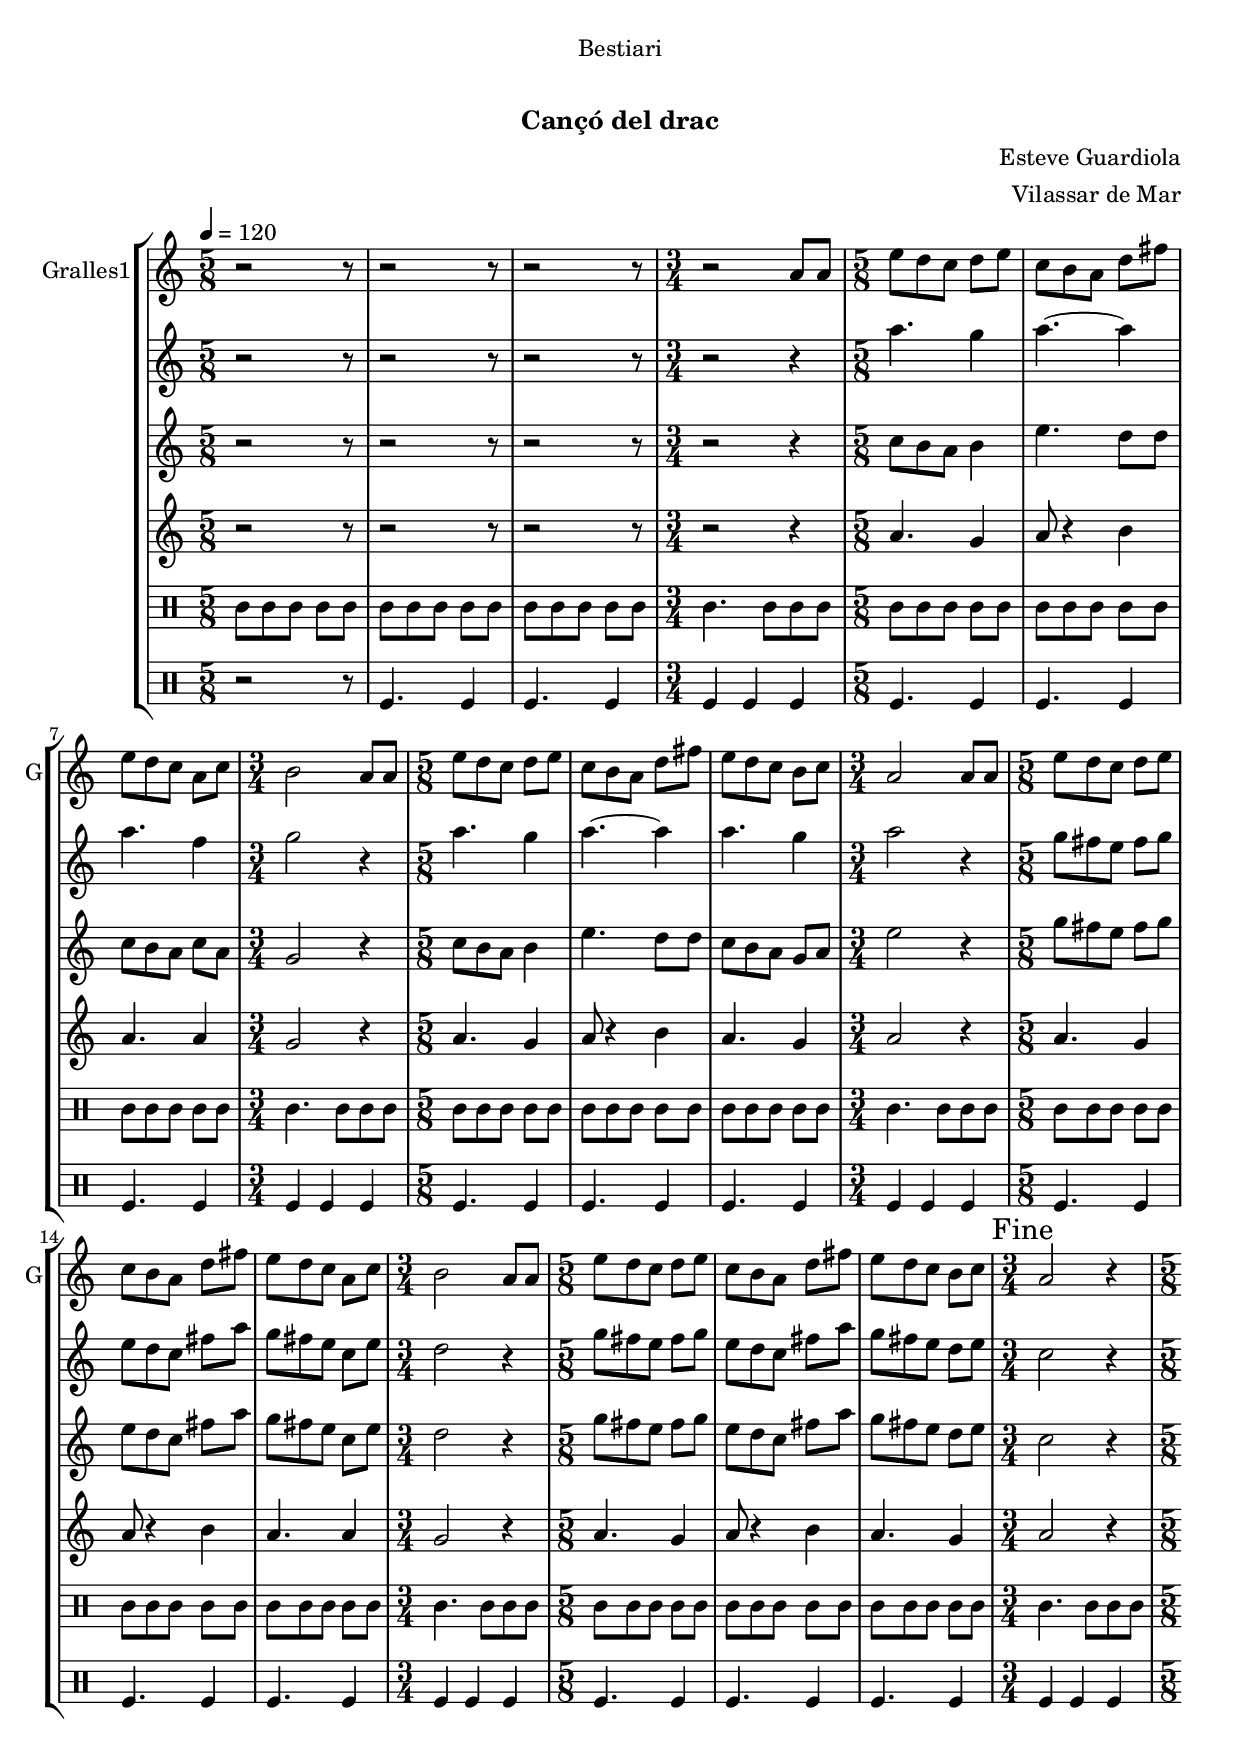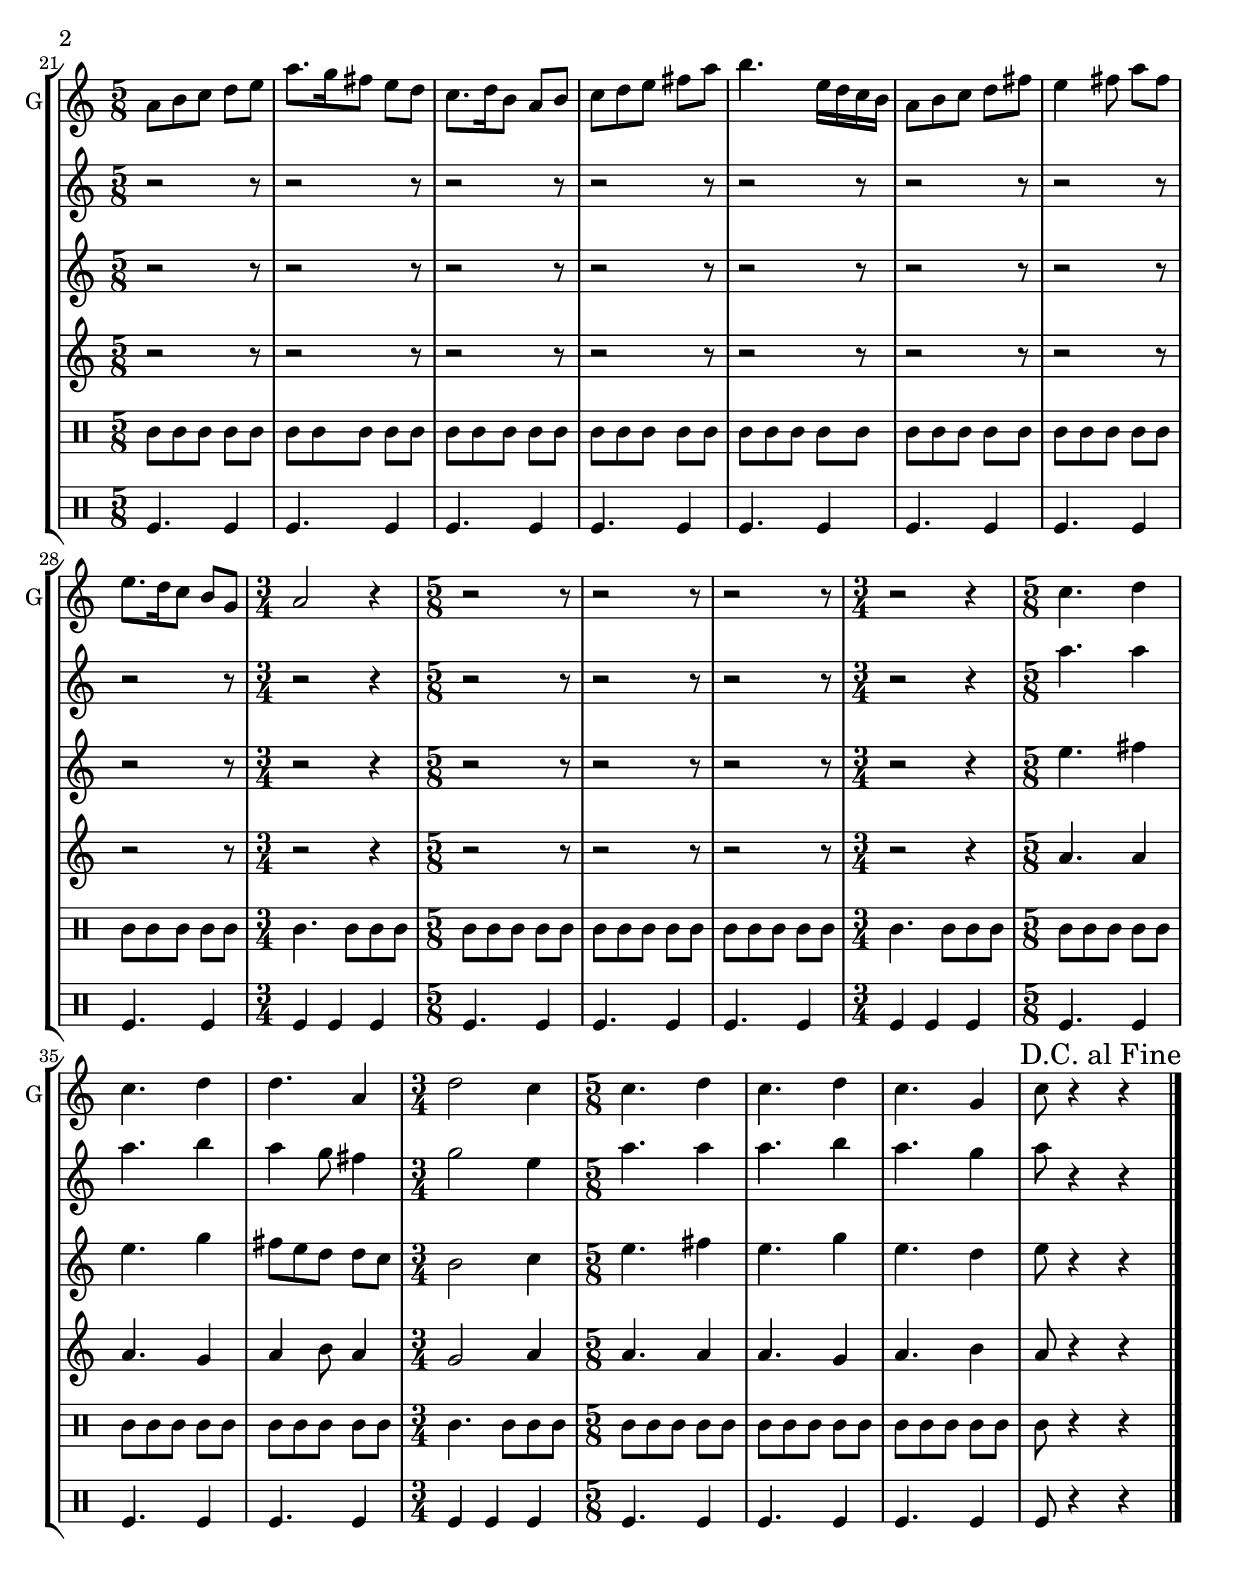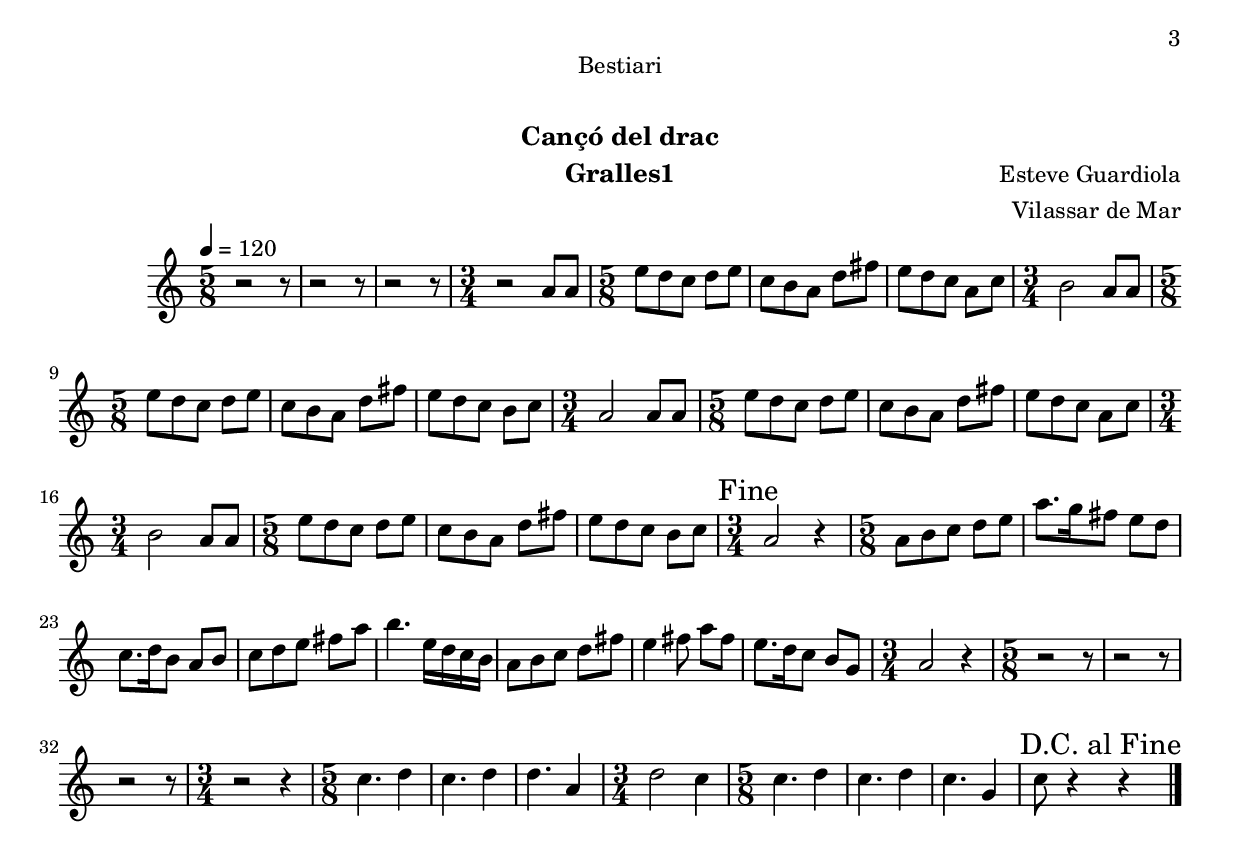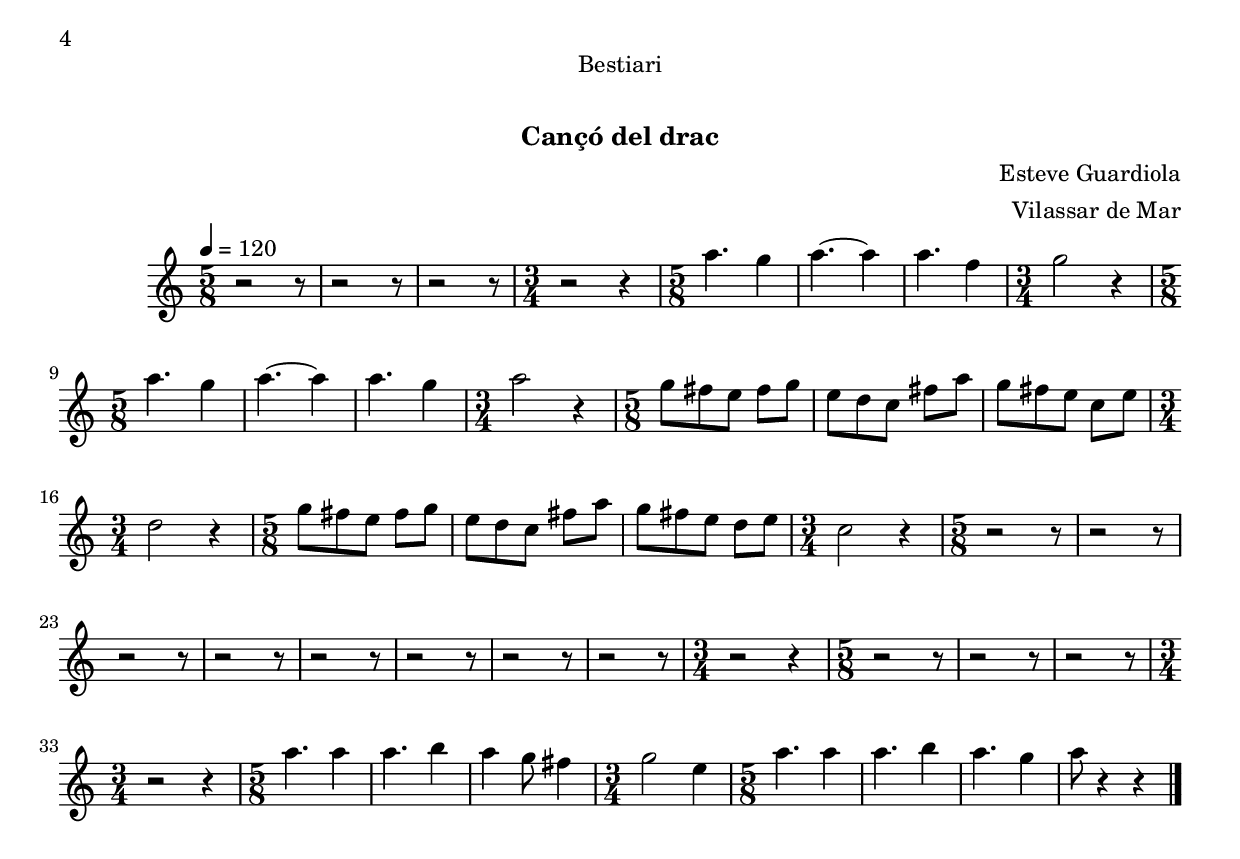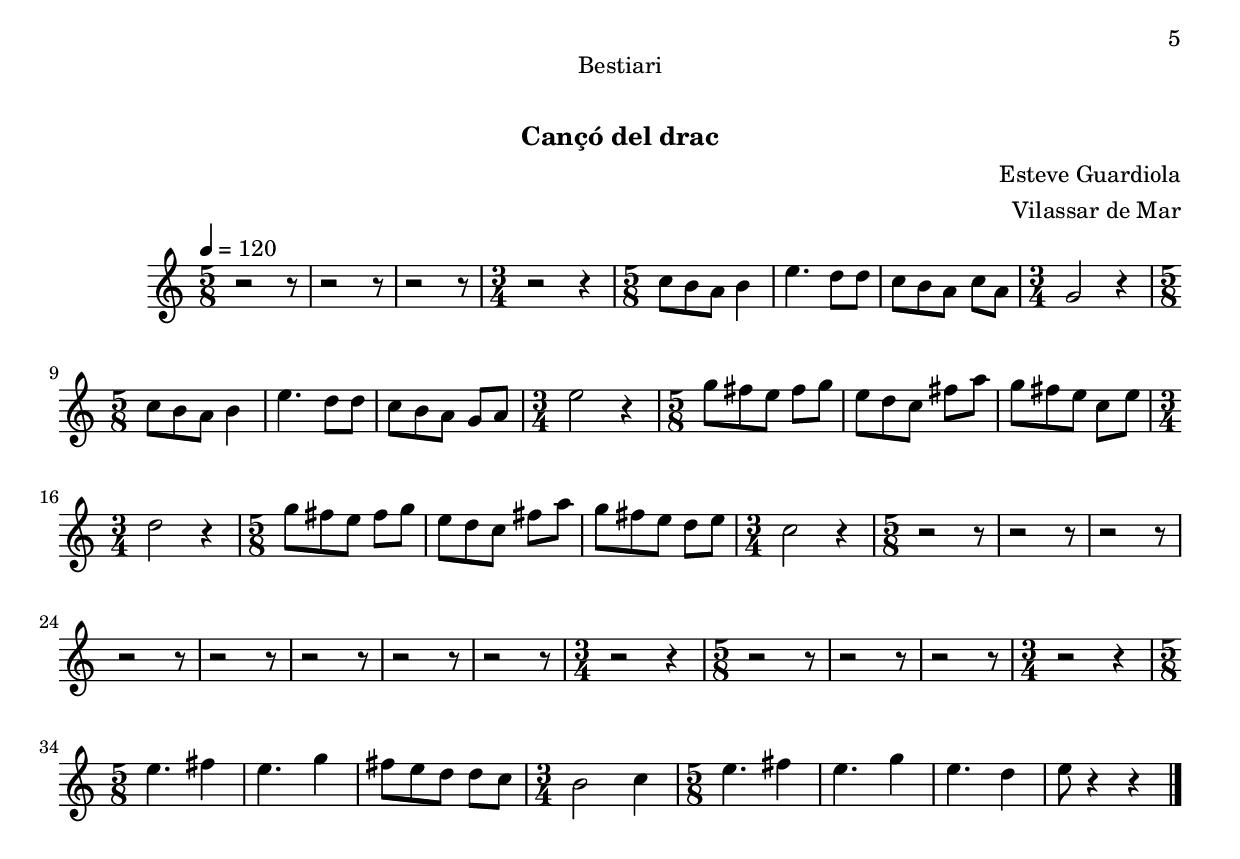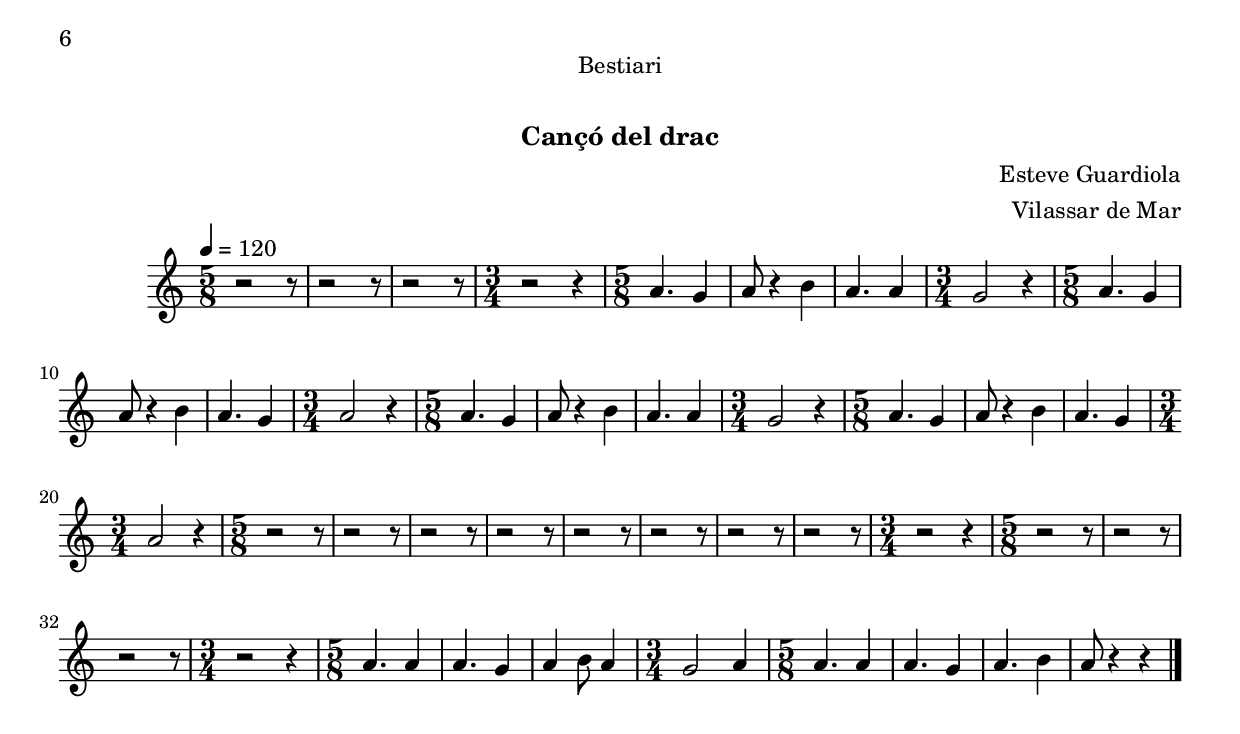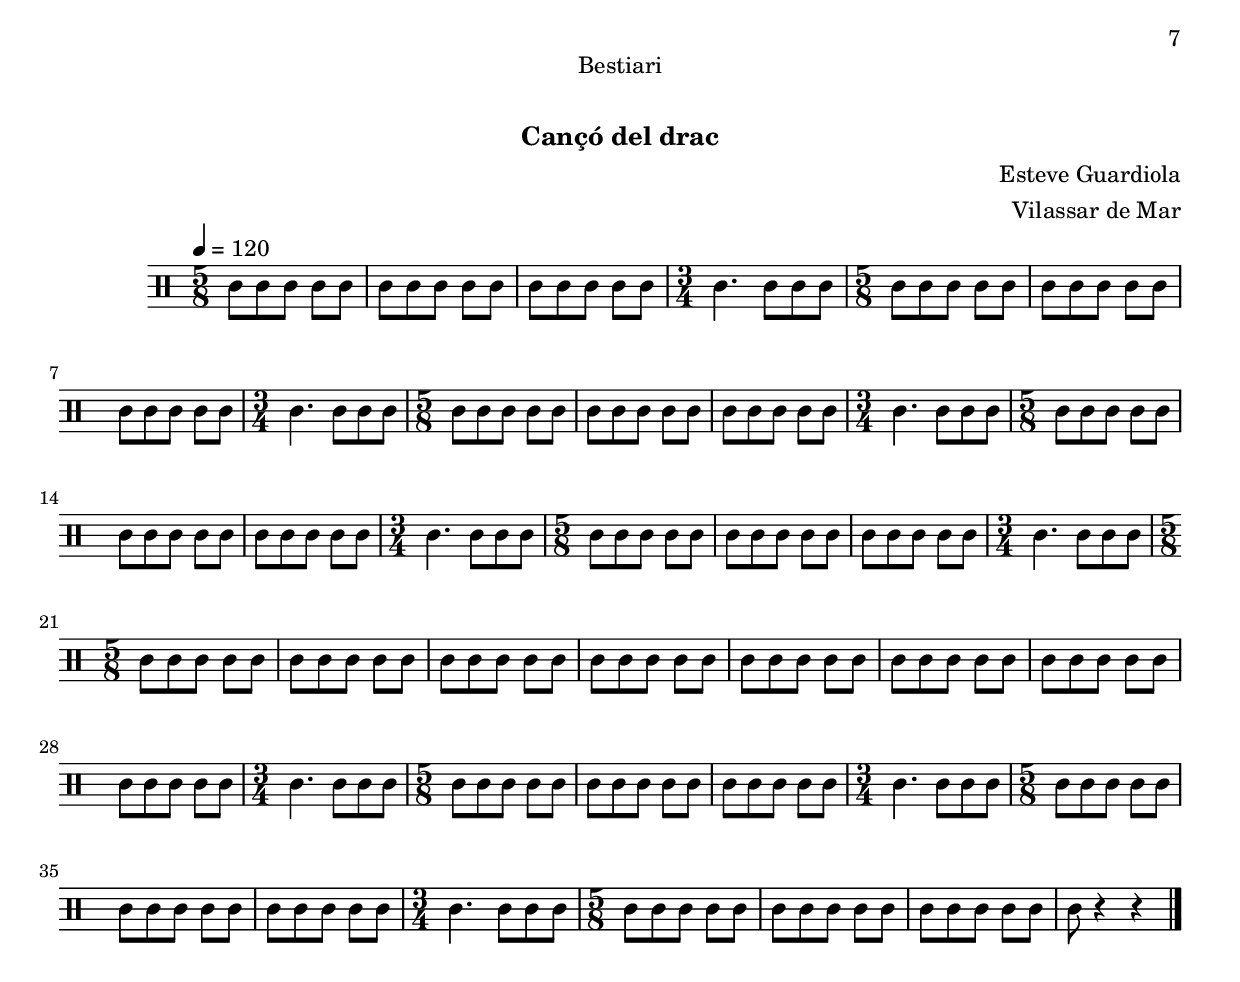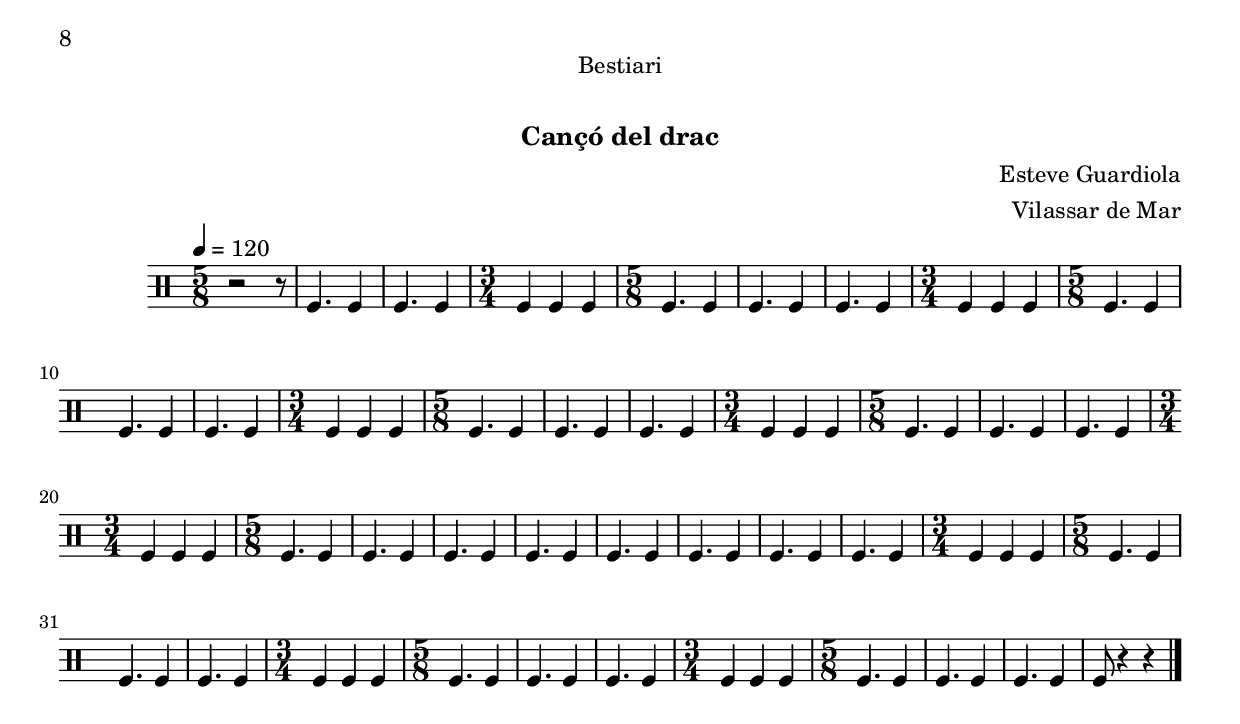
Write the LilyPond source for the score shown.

\version "2.16.0"

\header {
  dedication="Bestiari"
  title="          "
  subtitle="Cançó del drac"
  subsubtitle=""
  poet=""
  meter=""
  piece=""
  composer="Esteve Guardiola"
  arranger="Vilassar de Mar"
  opus=""
  instrument=""
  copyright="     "
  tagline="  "
}

liniaroAa =
\relative a'
{
  \tempo 4=120
  \clef treble
  \key c \major
  \time 5/8
  r2 r8  |
  r2 r8  |
  r2 r8  |
  \time 3/4   r2 a8 a  |
  %05
  \time 5/8   e'8 d c d e  |
  c8 b a d fis  |
  e8 d c a c  |
  \time 3/4   b2 a8 a  |
  \time 5/8   e'8 d c d e  |
  %10
  c8 b a d fis  |
  e8 d c b c  |
  \time 3/4   a2 a8 a  |
  \time 5/8   e'8 d c d e  |
  c8 b a d fis  |
  %15
  e8 d c a c  |
  \time 3/4   b2 a8 a  |
  \time 5/8   e'8 d c d e  |
  c8 b a d fis  |
  e8 d c b c  |
  %20
  \time 3/4   \mark "Fine" a2 r4  |
  \time 5/8   a8 b c d e  |
  a8. g16 fis8 e d  |
  c8. d16 b8 a b  |
  c8 d e fis a  |
  %25
  b4. e,16 d c b  |
  a8 b c d fis  |
  e4 fis8 a fis  |
  e8. d16 c8 b g  |
  \time 3/4   a2 r4  |
  %30
  \time 5/8   r2 r8  |
  r2 r8  |
  r2 r8  |
  \time 3/4   r2 r4  |
  \time 5/8   c4. d4  |
  %35
  c4. d4  |
  d4. a4  |
  \time 3/4   d2 c4  |
  \time 5/8   c4. d4  |
  c4. d4  |
  %40
  c4. g4  |
  \mark "D.C. al Fine" c8 r4 r  \bar "|."
}

liniaroAb =
\relative a''
{
  \tempo 4=120
  \clef treble
  \key c \major
  \time 5/8
  r2 r8  |
  r2 r8  |
  r2 r8  |
  \time 3/4   r2 r4  |
  %05
  \time 5/8   a4. g4  |
  a4. ~ a4  |
  a4. f4  |
  \time 3/4   g2 r4  |
  \time 5/8   a4. g4  |
  %10
  a4. ~ a4  |
  a4. g4  |
  \time 3/4   a2 r4  |
  \time 5/8   g8 fis e fis g  |
  e8 d c fis a  |
  %15
  g8 fis e c e  |
  \time 3/4   d2 r4  |
  \time 5/8   g8 fis e fis g  |
  e8 d c fis a  |
  g8 fis e d e  |
  %20
  \time 3/4   c2 r4  |
  \time 5/8   r2 r8  |
  r2 r8  |
  r2 r8  |
  r2 r8  |
  %25
  r2 r8  |
  r2 r8  |
  r2 r8  |
  r2 r8  |
  \time 3/4   r2 r4  |
  %30
  \time 5/8   r2 r8  |
  r2 r8  |
  r2 r8  |
  \time 3/4   r2 r4  |
  \time 5/8   a'4. a4  |
  %35
  a4. b4  |
  a4 g8 fis4  |
  \time 3/4   g2 e4  |
  \time 5/8   a4. a4  |
  a4. b4  |
  %40
  a4. g4  |
  a8 r4 r  \bar "|."
}

liniaroAc =
\relative c''
{
  \tempo 4=120
  \clef treble
  \key c \major
  \time 5/8
  r2 r8  |
  r2 r8  |
  r2 r8  |
  \time 3/4   r2 r4  |
  %05
  \time 5/8   c8 b a b4  |
  e4. d8 d  |
  c8 b a c a  |
  \time 3/4   g2 r4  |
  \time 5/8   c8 b a b4  |
  %10
  e4. d8 d  |
  c8 b a g a  |
  \time 3/4   e'2 r4  |
  \time 5/8   g8 fis e fis g  |
  e8 d c fis a  |
  %15
  g8 fis e c e  |
  \time 3/4   d2 r4  |
  \time 5/8   g8 fis e fis g  |
  e8 d c fis a  |
  g8 fis e d e  |
  %20
  \time 3/4   c2 r4  |
  \time 5/8   r2 r8  |
  r2 r8  |
  r2 r8  |
  r2 r8  |
  %25
  r2 r8  |
  r2 r8  |
  r2 r8  |
  r2 r8  |
  \time 3/4   r2 r4  |
  %30
  \time 5/8   r2 r8  |
  r2 r8  |
  r2 r8  |
  \time 3/4   r2 r4  |
  \time 5/8   e4. fis4  |
  %35
  e4. g4  |
  fis8 e d d c  |
  \time 3/4   b2 c4  |
  \time 5/8   e4. fis4  |
  e4. g4  |
  %40
  e4. d4  |
  e8 r4 r  \bar "|."
}

liniaroAd =
\relative a'
{
  \tempo 4=120
  \clef treble
  \key c \major
  \time 5/8
  r2 r8  |
  r2 r8  |
  r2 r8  |
  \time 3/4   r2 r4  |
  %05
  \time 5/8   a4. g4  |
  a8 r4 b  |
  a4. a4  |
  \time 3/4   g2 r4  |
  \time 5/8   a4. g4  |
  %10
  a8 r4 b  |
  a4. g4  |
  \time 3/4   a2 r4  |
  \time 5/8   a4. g4  |
  a8 r4 b  |
  %15
  a4. a4  |
  \time 3/4   g2 r4  |
  \time 5/8   a4. g4  |
  a8 r4 b  |
  a4. g4  |
  %20
  \time 3/4   a2 r4  |
  \time 5/8   r2 r8  |
  r2 r8  |
  r2 r8  |
  r2 r8  |
  %25
  r2 r8  |
  r2 r8  |
  r2 r8  |
  r2 r8  |
  \time 3/4   r2 r4  |
  %30
  \time 5/8   r2 r8  |
  r2 r8  |
  r2 r8  |
  \time 3/4   r2 r4  |
  \time 5/8   a4. a4  |
  %35
  a4. g4  |
  a4 b8 a4  |
  \time 3/4   g2 a4  |
  \time 5/8   a4. a4  |
  a4. g4  |
  %40
  a4. b4  |
  a8 r4 r  \bar "|."
}

liniaroAe =
\drummode
{
  \tempo 4=120
  \time 5/8
  tomml8 tomml tomml tomml tomml  |
  tomml8 tomml tomml tomml tomml  |
  tomml8 tomml tomml tomml tomml  |
  \time 3/4   tomml4. tomml8 tomml tomml  |
  %05
  \time 5/8   tomml8 tomml tomml tomml tomml  |
  tomml8 tomml tomml tomml tomml  |
  tomml8 tomml tomml tomml tomml  |
  \time 3/4   tomml4. tomml8 tomml tomml  |
  \time 5/8   tomml8 tomml tomml tomml tomml  |
  %10
  tomml8 tomml tomml tomml tomml  |
  tomml8 tomml tomml tomml tomml  |
  \time 3/4   tomml4. tomml8 tomml tomml  |
  \time 5/8   tomml8 tomml tomml tomml tomml  |
  tomml8 tomml tomml tomml tomml  |
  %15
  tomml8 tomml tomml tomml tomml  |
  \time 3/4   tomml4. tomml8 tomml tomml  |
  \time 5/8   tomml8 tomml tomml tomml tomml  |
  tomml8 tomml tomml tomml tomml  |
  tomml8 tomml tomml tomml tomml  |
  %20
  \time 3/4   tomml4. tomml8 tomml tomml  |
  \time 5/8   tomml8 tomml tomml tomml tomml  |
  tomml8 tomml tomml tomml tomml  |
  tomml8 tomml tomml tomml tomml  |
  tomml8 tomml tomml tomml tomml  |
  %25
  tomml8 tomml tomml tomml tomml  |
  tomml8 tomml tomml tomml tomml  |
  tomml8 tomml tomml tomml tomml  |
  tomml8 tomml tomml tomml tomml  |
  \time 3/4   tomml4. tomml8 tomml tomml  |
  %30
  \time 5/8   tomml8 tomml tomml tomml tomml  |
  tomml8 tomml tomml tomml tomml  |
  tomml8 tomml tomml tomml tomml  |
  \time 3/4   tomml4. tomml8 tomml tomml  |
  \time 5/8   tomml8 tomml tomml tomml tomml  |
  %35
  tomml8 tomml tomml tomml tomml  |
  tomml8 tomml tomml tomml tomml  |
  \time 3/4   tomml4. tomml8 tomml tomml  |
  \time 5/8   tomml8 tomml tomml tomml tomml  |
  tomml8 tomml tomml tomml tomml  |
  %40
  tomml8 tomml tomml tomml tomml  |
  tomml8 r4 r  \bar "|."
}

liniaroAf =
\drummode
{
  \tempo 4=120
  \time 5/8
  r2 r8  |
  tomfl4. tomfl4  |
  tomfl4. tomfl4  |
  \time 3/4   tomfl4 tomfl tomfl  |
  %05
  \time 5/8   tomfl4. tomfl4  |
  tomfl4. tomfl4  |
  tomfl4. tomfl4  |
  \time 3/4   tomfl4 tomfl tomfl  |
  \time 5/8   tomfl4. tomfl4  |
  %10
  tomfl4. tomfl4  |
  tomfl4. tomfl4  |
  \time 3/4   tomfl4 tomfl tomfl  |
  \time 5/8   tomfl4. tomfl4  |
  tomfl4. tomfl4  |
  %15
  tomfl4. tomfl4  |
  \time 3/4   tomfl4 tomfl tomfl  |
  \time 5/8   tomfl4. tomfl4  |
  tomfl4. tomfl4  |
  tomfl4. tomfl4  |
  %20
  \time 3/4   tomfl4 tomfl tomfl  |
  \time 5/8   tomfl4. tomfl4  |
  tomfl4. tomfl4  |
  tomfl4. tomfl4  |
  tomfl4. tomfl4  |
  %25
  tomfl4. tomfl4  |
  tomfl4. tomfl4  |
  tomfl4. tomfl4  |
  tomfl4. tomfl4  |
  \time 3/4   tomfl4 tomfl tomfl  |
  %30
  \time 5/8   tomfl4. tomfl4  |
  tomfl4. tomfl4  |
  tomfl4. tomfl4  |
  \time 3/4   tomfl4 tomfl tomfl  |
  \time 5/8   tomfl4. tomfl4  |
  %35
  tomfl4. tomfl4  |
  tomfl4. tomfl4  |
  \time 3/4   tomfl4 tomfl tomfl  |
  \time 5/8   tomfl4. tomfl4  |
  tomfl4. tomfl4  |
  %40
  tomfl4. tomfl4  |
  tomfl8 r4 r  \bar "|."
}

\bookpart {
  \score {
    \new StaffGroup {
      \override Score.RehearsalMark #'self-alignment-X = #LEFT
      <<
        \new Staff \with {instrumentName = #"Gralles1" shortInstrumentName = #"G"} \liniaroAa
        \new Staff \with {instrumentName = #"" shortInstrumentName = #" "} \liniaroAb
        \new Staff \with {instrumentName = #"" shortInstrumentName = #" "} \liniaroAc
        \new Staff \with {instrumentName = #"" shortInstrumentName = #" "} \liniaroAd
        \new DrumStaff \with {instrumentName = #"" shortInstrumentName = #" "} \liniaroAe
        \new DrumStaff \with {instrumentName = #"" shortInstrumentName = #" "} \liniaroAf
      >>
    }
    \layout {}
  }\score { \unfoldRepeats
    \new StaffGroup {
      \override Score.RehearsalMark #'self-alignment-X = #LEFT
      <<
        \new Staff \with {instrumentName = #"Gralles1" shortInstrumentName = #"G"} \liniaroAa
        \new Staff \with {instrumentName = #"" shortInstrumentName = #" "} \liniaroAb
        \new Staff \with {instrumentName = #"" shortInstrumentName = #" "} \liniaroAc
        \new Staff \with {instrumentName = #"" shortInstrumentName = #" "} \liniaroAd
        \new DrumStaff \with {instrumentName = #"" shortInstrumentName = #" "} \liniaroAe
        \new DrumStaff \with {instrumentName = #"" shortInstrumentName = #" "} \liniaroAf
      >>
    }
    \midi {}
  }
}

\bookpart {
  \header {instrument="Gralles1"}
  \score {
    \new StaffGroup {
      \override Score.RehearsalMark #'self-alignment-X = #LEFT
      <<
        \new Staff \liniaroAa
      >>
    }
    \layout {}
  }\score { \unfoldRepeats
    \new StaffGroup {
      \override Score.RehearsalMark #'self-alignment-X = #LEFT
      <<
        \new Staff \liniaroAa
      >>
    }
    \midi {}
  }
}

\bookpart {
  \header {instrument=""}
  \score {
    \new StaffGroup {
      \override Score.RehearsalMark #'self-alignment-X = #LEFT
      <<
        \new Staff \liniaroAb
      >>
    }
    \layout {}
  }\score { \unfoldRepeats
    \new StaffGroup {
      \override Score.RehearsalMark #'self-alignment-X = #LEFT
      <<
        \new Staff \liniaroAb
      >>
    }
    \midi {}
  }
}

\bookpart {
  \header {instrument=""}
  \score {
    \new StaffGroup {
      \override Score.RehearsalMark #'self-alignment-X = #LEFT
      <<
        \new Staff \liniaroAc
      >>
    }
    \layout {}
  }\score { \unfoldRepeats
    \new StaffGroup {
      \override Score.RehearsalMark #'self-alignment-X = #LEFT
      <<
        \new Staff \liniaroAc
      >>
    }
    \midi {}
  }
}

\bookpart {
  \header {instrument=""}
  \score {
    \new StaffGroup {
      \override Score.RehearsalMark #'self-alignment-X = #LEFT
      <<
        \new Staff \liniaroAd
      >>
    }
    \layout {}
  }\score { \unfoldRepeats
    \new StaffGroup {
      \override Score.RehearsalMark #'self-alignment-X = #LEFT
      <<
        \new Staff \liniaroAd
      >>
    }
    \midi {}
  }
}

\bookpart {
  \header {instrument=""}
  \score {
    \new StaffGroup {
      \override Score.RehearsalMark #'self-alignment-X = #LEFT
      <<
        \new DrumStaff \liniaroAe
      >>
    }
    \layout {}
  }\score { \unfoldRepeats
    \new StaffGroup {
      \override Score.RehearsalMark #'self-alignment-X = #LEFT
      <<
        \new DrumStaff \liniaroAe
      >>
    }
    \midi {}
  }
}

\bookpart {
  \header {instrument=""}
  \score {
    \new StaffGroup {
      \override Score.RehearsalMark #'self-alignment-X = #LEFT
      <<
        \new DrumStaff \liniaroAf
      >>
    }
    \layout {}
  }\score { \unfoldRepeats
    \new StaffGroup {
      \override Score.RehearsalMark #'self-alignment-X = #LEFT
      <<
        \new DrumStaff \liniaroAf
      >>
    }
    \midi {}
  }
}

